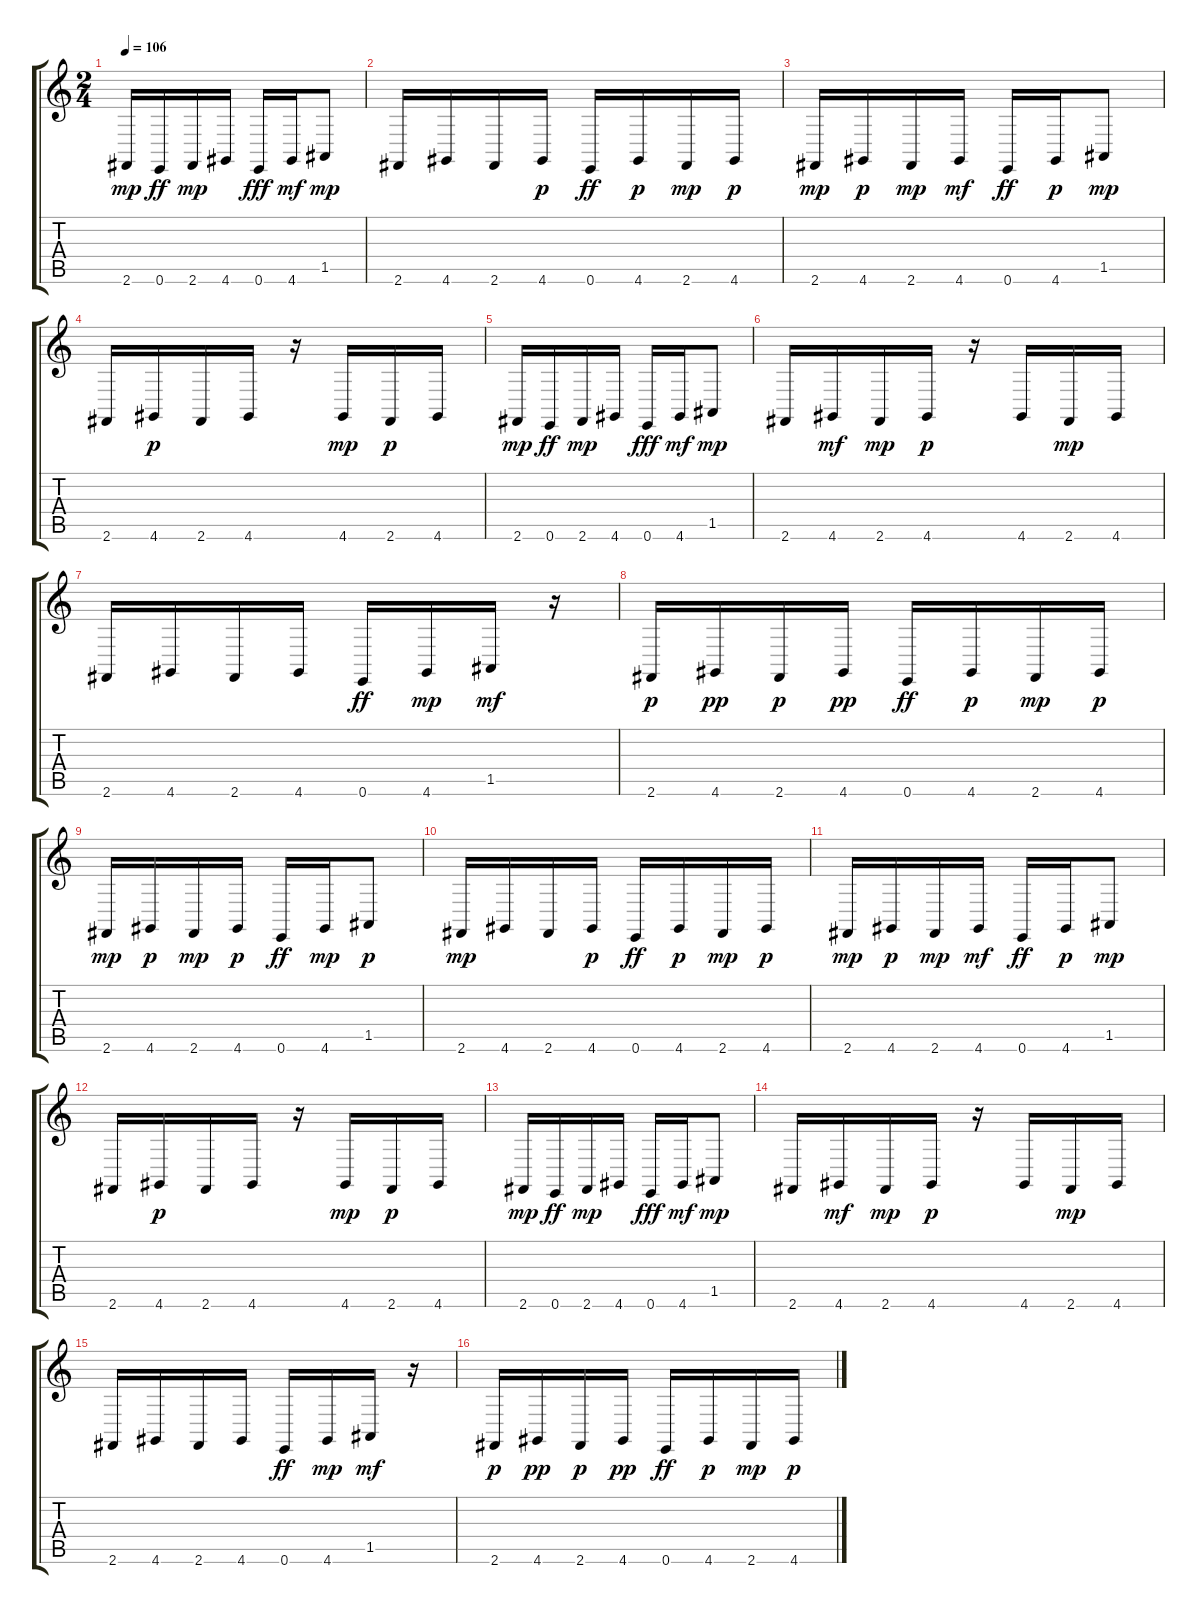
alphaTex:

\track "" {instrument acousticgrandpiano}
\staff {score tabs}
\tuning (E4 B3 G3 D3 A2 E2) {hide}
\ts (2 4)
\tempo 106
\clef g2
\ks c
2.6.16{dy mp} 0.6.16{dy ff} 2.6.16{dy mp} 4.6.16 0.6.16{dy fff} 4.6.16{dy mf} 1.5.8{dy mp} |
2.6.16 4.6.16 2.6.16 4.6.16{dy p} 0.6.16{dy ff} 4.6.16{dy p} 2.6.16{dy mp} 4.6.16{dy p} |
2.6.16{dy mp} 4.6.16{dy p} 2.6.16{dy mp} 4.6.16{dy mf} 0.6.16{dy ff} 4.6.16{dy p} 1.5.8{dy mp} |
2.6.16 4.6.16{dy p} 2.6.16 4.6.16 r.16 4.6.16{dy mp} 2.6.16{dy p} 4.6.16 |
2.6.16{dy mp} 0.6.16{dy ff} 2.6.16{dy mp} 4.6.16 0.6.16{dy fff} 4.6.16{dy mf} 1.5.8{dy mp} |
2.6.16 4.6.16{dy mf} 2.6.16{dy mp} 4.6.16{dy p} r.16 4.6.16 2.6.16{dy mp} 4.6.16 |
2.6.16 4.6.16 2.6.16 4.6.16 0.6.16{dy ff} 4.6.16{dy mp} 1.5.16{dy mf} r.16 |
2.6.16{dy p} 4.6.16{dy pp} 2.6.16{dy p} 4.6.16{dy pp} 0.6.16{dy ff} 4.6.16{dy p} 2.6.16{dy mp} 4.6.16{dy p} |
2.6.16{dy mp} 4.6.16{dy p} 2.6.16{dy mp} 4.6.16{dy p} 0.6.16{dy ff} 4.6.16{dy mp} 1.5.8{dy p} |
2.6.16{dy mp} 4.6.16 2.6.16 4.6.16{dy p} 0.6.16{dy ff} 4.6.16{dy p} 2.6.16{dy mp} 4.6.16{dy p} |
2.6.16{dy mp} 4.6.16{dy p} 2.6.16{dy mp} 4.6.16{dy mf} 0.6.16{dy ff} 4.6.16{dy p} 1.5.8{dy mp} |
2.6.16 4.6.16{dy p} 2.6.16 4.6.16 r.16 4.6.16{dy mp} 2.6.16{dy p} 4.6.16 |
2.6.16{dy mp} 0.6.16{dy ff} 2.6.16{dy mp} 4.6.16 0.6.16{dy fff} 4.6.16{dy mf} 1.5.8{dy mp} |
2.6.16 4.6.16{dy mf} 2.6.16{dy mp} 4.6.16{dy p} r.16 4.6.16 2.6.16{dy mp} 4.6.16 |
2.6.16 4.6.16 2.6.16 4.6.16 0.6.16{dy ff} 4.6.16{dy mp} 1.5.16{dy mf} r.16 |
2.6.16{dy p} 4.6.16{dy pp} 2.6.16{dy p} 4.6.16{dy pp} 0.6.16{dy ff} 4.6.16{dy p} 2.6.16{dy mp} 4.6.16{dy p}
